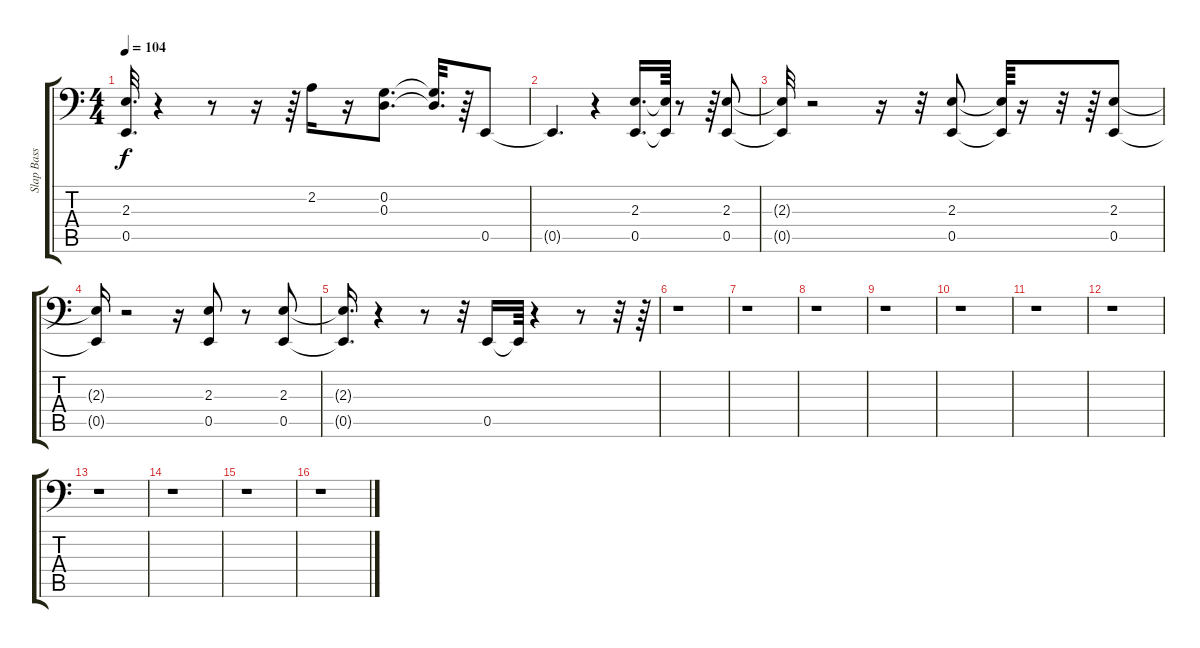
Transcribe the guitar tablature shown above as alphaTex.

\track ("Slap Bass" "Slap Bass") {instrument slapbass1}
\staff {score tabs}
\tuning (B2 G2 D2 A1 E1 B0) {hide}
\ts (4 4)
\tempo 104
\clef f4
\ks c
(2.3{t} 0.5{t}).32{d dy f} r.4 r.8 r.16 r.64 2.2.16 r.16 (0.2 0.3).8{d} (0.2{t} 0.3{t}).32{d} r.64 0.5.8 |
0.5{t}.4{d} r.4 (2.3 0.5).16{d} (2.3{t} 0.5{t}).64 r.8 r.64 (2.3 0.5).8 |
(2.3{t} 0.5{t}).32 r.2 r.16 r.32 (2.3 0.5).8 (2.3{t} 0.5{t}).64 r.16 r.32 r.64 (2.3 0.5).8 |
(2.3{t} 0.5{t}).16 r.2 r.16 (2.3 0.5).8 r.8 (2.3 0.5).8 |
(2.3{t} 0.5{t}).16{d} r.4 r.8 r.32 0.5.16 0.5{t}.64 r.4 r.8 r.32 r.64 |
r.1 |
r.1 |
r.1 |
r.1 |
r.1 |
r.1 |
r.1 |
r.1 |
r.1 |
r.1 |
r.1
